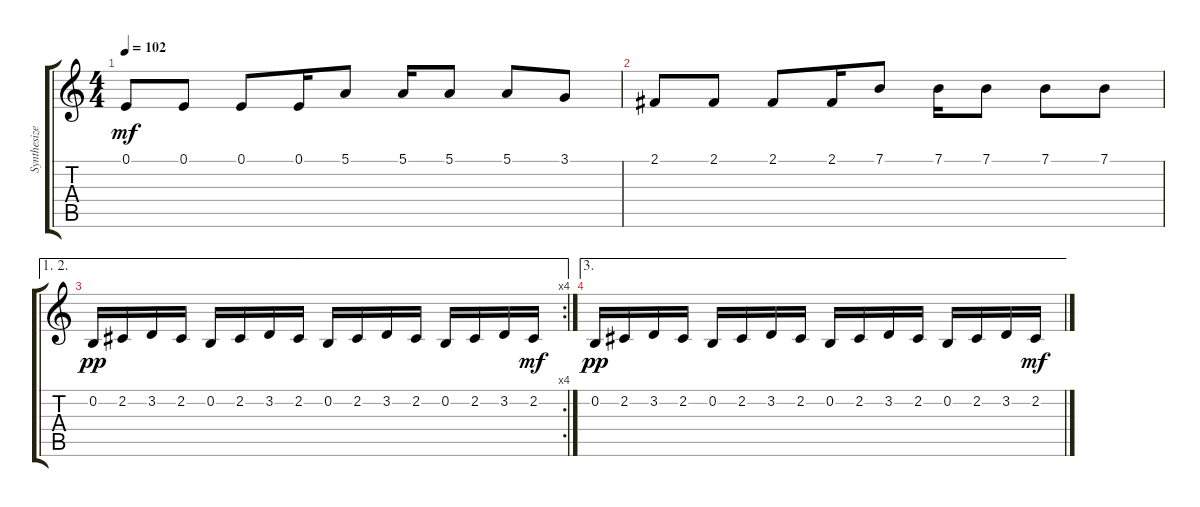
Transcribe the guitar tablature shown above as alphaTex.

\track ("Synthesizer" "Synthesize") {instrument fx1rain}
\staff {score tabs}
\tuning (E4 B3 G3 D3 A2 E2) {hide}
\ts (4 4)
\tempo 102
\clef g2
\ks c
0.1.8{dy mf} 0.1.8 0.1.8 0.1.16 5.1.8 5.1.16 5.1.8 5.1.8 3.1.8 |
2.1.8 2.1.8 2.1.8 2.1.16 7.1.8 7.1.16 7.1.8 7.1.8 7.1.8 |
\ae (1 2)
\rc 4
0.2.16{dy pp} 2.2.16 3.2.16 2.2.16 0.2.16 2.2.16 3.2.16 2.2.16 0.2.16 2.2.16 3.2.16 2.2.16 0.2.16 2.2.16 3.2.16 2.2.16{dy mf} |
\ae 3
0.2.16{dy pp} 2.2.16 3.2.16 2.2.16 0.2.16 2.2.16 3.2.16 2.2.16 0.2.16 2.2.16 3.2.16 2.2.16 0.2.16 2.2.16 3.2.16 2.2.16{dy mf}
